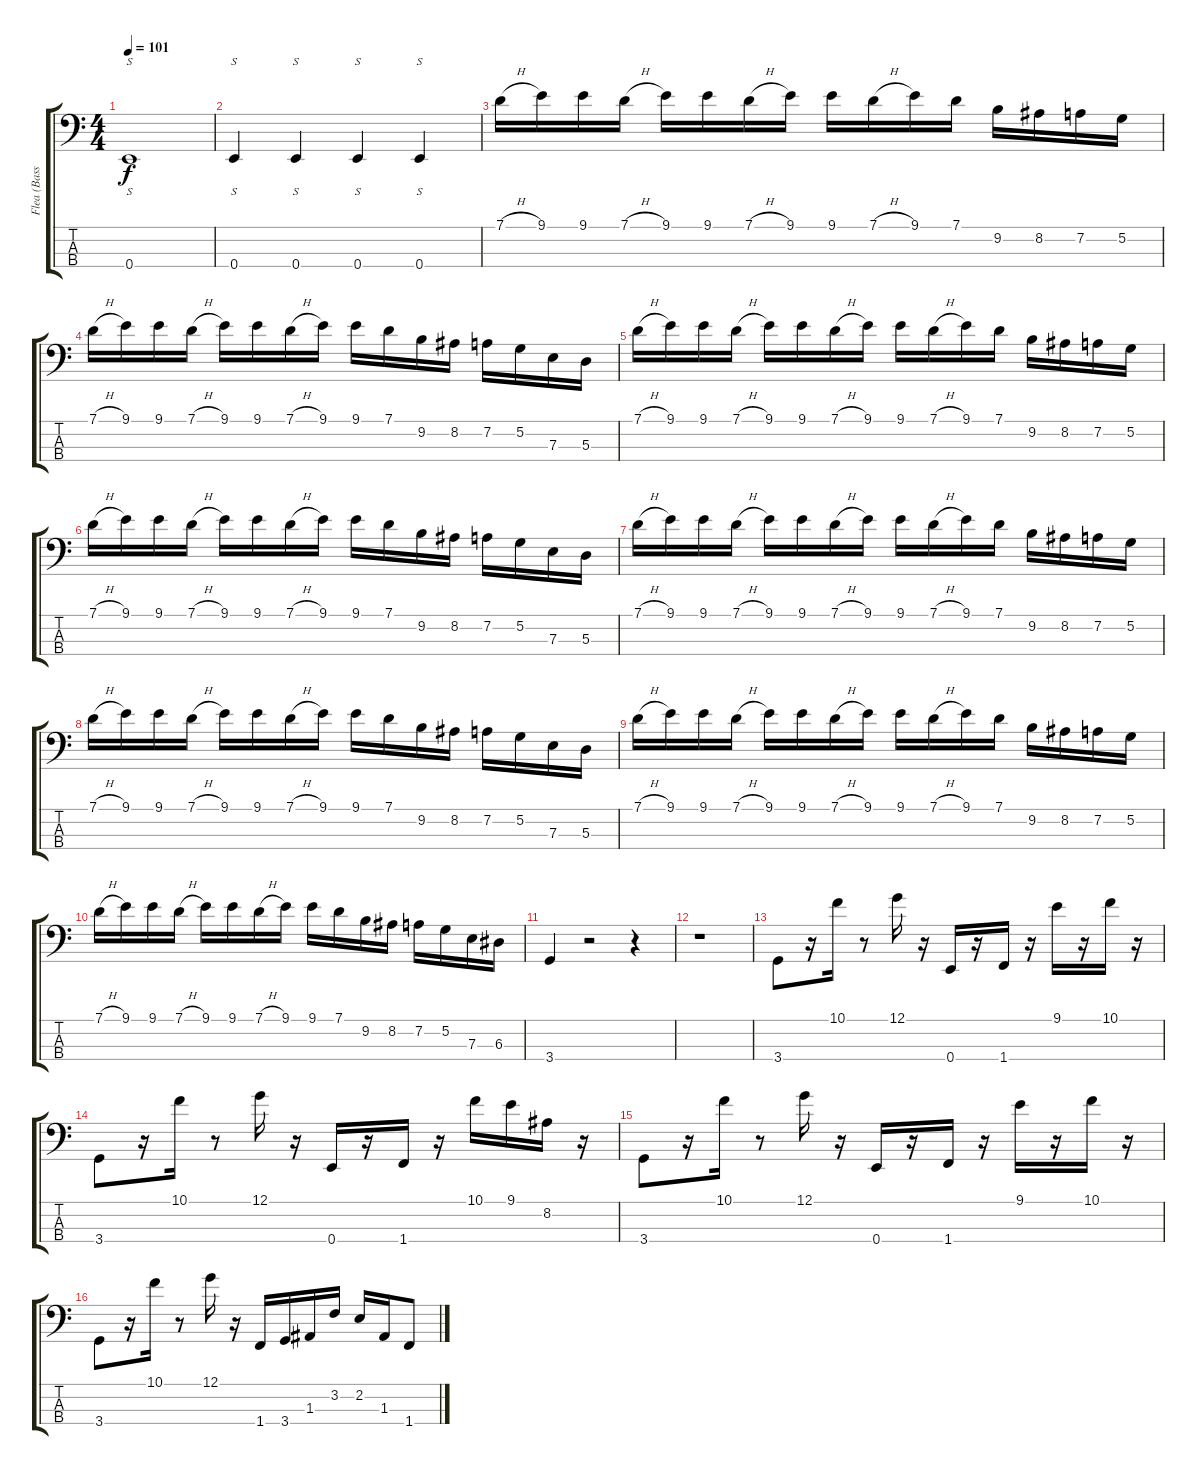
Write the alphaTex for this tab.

\track ("Flea (Bass)" "Flea (Bass") {instrument slapbass1}
\staff {score tabs}
\tuning (G2 D2 A1 E1) {hide}
\ts (4 4)
\tempo 101
\clef f4
\ks c
0.4.1{s dy f instrument slapbass1} |
0.4.4{s} 0.4.4{s} 0.4.4{s} 0.4.4{s} |
7.1{h}.16 9.1.16 9.1.16 7.1{h}.16 9.1.16 9.1.16 7.1{h}.16 9.1.16 9.1.16 7.1{h}.16 9.1.16 7.1.16 9.2.16 8.2.16 7.2.16 5.2.16 |
7.1{h}.16 9.1.16 9.1.16 7.1{h}.16 9.1.16 9.1.16 7.1{h}.16 9.1.16 9.1.16 7.1.16 9.2.16 8.2.16 7.2.16 5.2.16 7.3.16 5.3.16 |
7.1{h}.16 9.1.16 9.1.16 7.1{h}.16 9.1.16 9.1.16 7.1{h}.16 9.1.16 9.1.16 7.1{h}.16 9.1.16 7.1.16 9.2.16 8.2.16 7.2.16 5.2.16 |
7.1{h}.16 9.1.16 9.1.16 7.1{h}.16 9.1.16 9.1.16 7.1{h}.16 9.1.16 9.1.16 7.1.16 9.2.16 8.2.16 7.2.16 5.2.16 7.3.16 5.3.16 |
7.1{h}.16 9.1.16 9.1.16 7.1{h}.16 9.1.16 9.1.16 7.1{h}.16 9.1.16 9.1.16 7.1{h}.16 9.1.16 7.1.16 9.2.16 8.2.16 7.2.16 5.2.16 |
7.1{h}.16 9.1.16 9.1.16 7.1{h}.16 9.1.16 9.1.16 7.1{h}.16 9.1.16 9.1.16 7.1.16 9.2.16 8.2.16 7.2.16 5.2.16 7.3.16 5.3.16 |
7.1{h}.16 9.1.16 9.1.16 7.1{h}.16 9.1.16 9.1.16 7.1{h}.16 9.1.16 9.1.16 7.1{h}.16 9.1.16 7.1.16 9.2.16 8.2.16 7.2.16 5.2.16 |
7.1{h}.16 9.1.16 9.1.16 7.1{h}.16 9.1.16 9.1.16 7.1{h}.16 9.1.16 9.1.16 7.1.16 9.2.16 8.2.16 7.2.16 5.2.16 7.3.16 6.3.16 |
3.4.4 r.2 r.4 |
r.1 |
3.4.8 r.16 10.1.16 r.8 12.1.16 r.16 0.4.16 r.16 1.4.16 r.16 9.1.16 r.16 10.1.16 r.16 |
3.4.8 r.16 10.1.16 r.8 12.1.16 r.16 0.4.16 r.16 1.4.16 r.16 10.1.16 9.1.16 8.2.16 r.16 |
3.4.8 r.16 10.1.16 r.8 12.1.16 r.16 0.4.16 r.16 1.4.16 r.16 9.1.16 r.16 10.1.16 r.16 |
3.4.8 r.16 10.1.16 r.8 12.1.16 r.16 1.4.16 3.4.16 1.3.16 3.2.16 2.2.16 1.3.16 1.4.8
